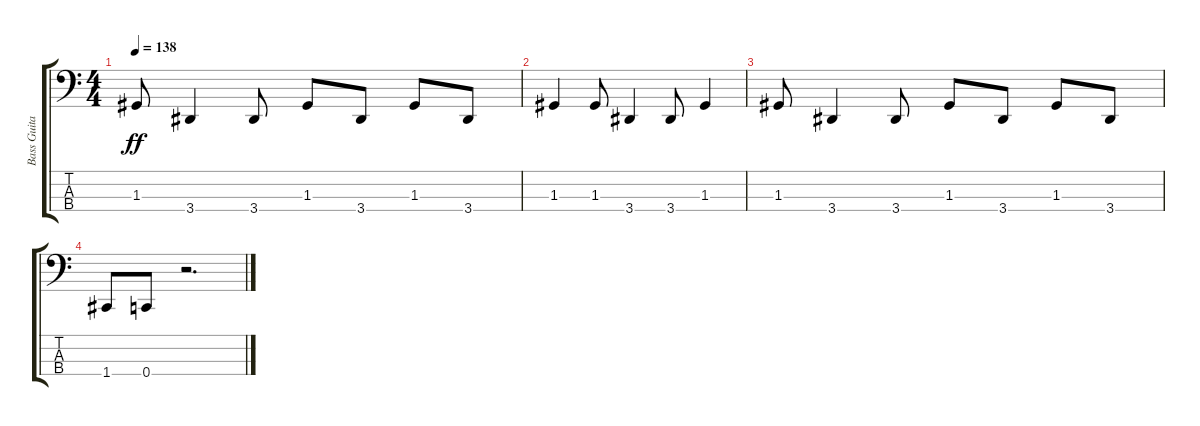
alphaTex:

\track ("Bass Guitar" "Bass Guita") {instrument electricbassfinger}
\staff {score tabs}
\tuning (F2 C2 G1 C1) {hide}
\ts (4 4)
\tempo 138
\clef f4
\ks c
1.3.8{dy ff} 3.4.4 3.4.8 1.3.8 3.4.8 1.3.8 3.4.8 |
1.3.4 1.3.8 3.4.4 3.4.8 1.3.4 |
1.3.8 3.4.4 3.4.8 1.3.8 3.4.8 1.3.8 3.4.8 |
1.4.8 0.4.8 r.2{d}
